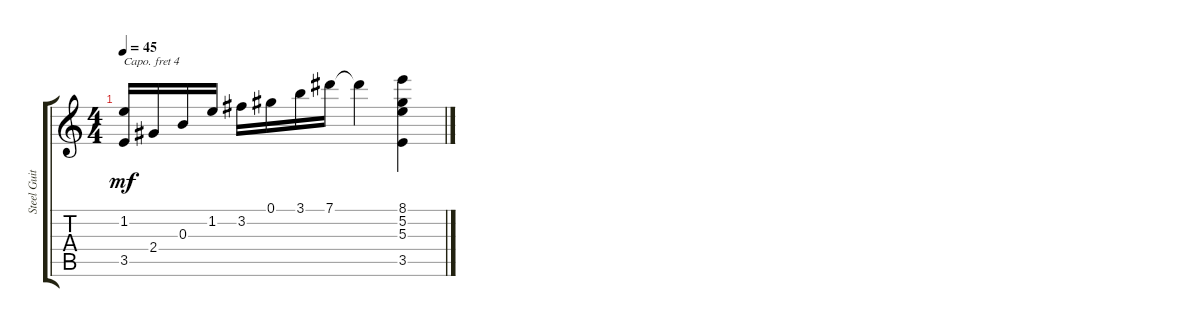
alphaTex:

\track ("Steel Guitar" "Steel Guit") {instrument acousticguitarsteel}
\staff {score tabs}
\capo 4
\tuning (E4 B3 G3 D3 A2 E2) {hide}
\ts (4 4)
\tempo 45
\clef g2
\ks c
(1.2 3.5).16{dy mf} 2.4.16 0.3.16 1.2.16 3.2.16 0.1.16 3.1.16 7.1.16 7.1{t}.4 (8.1 5.2 5.3 3.5).4
